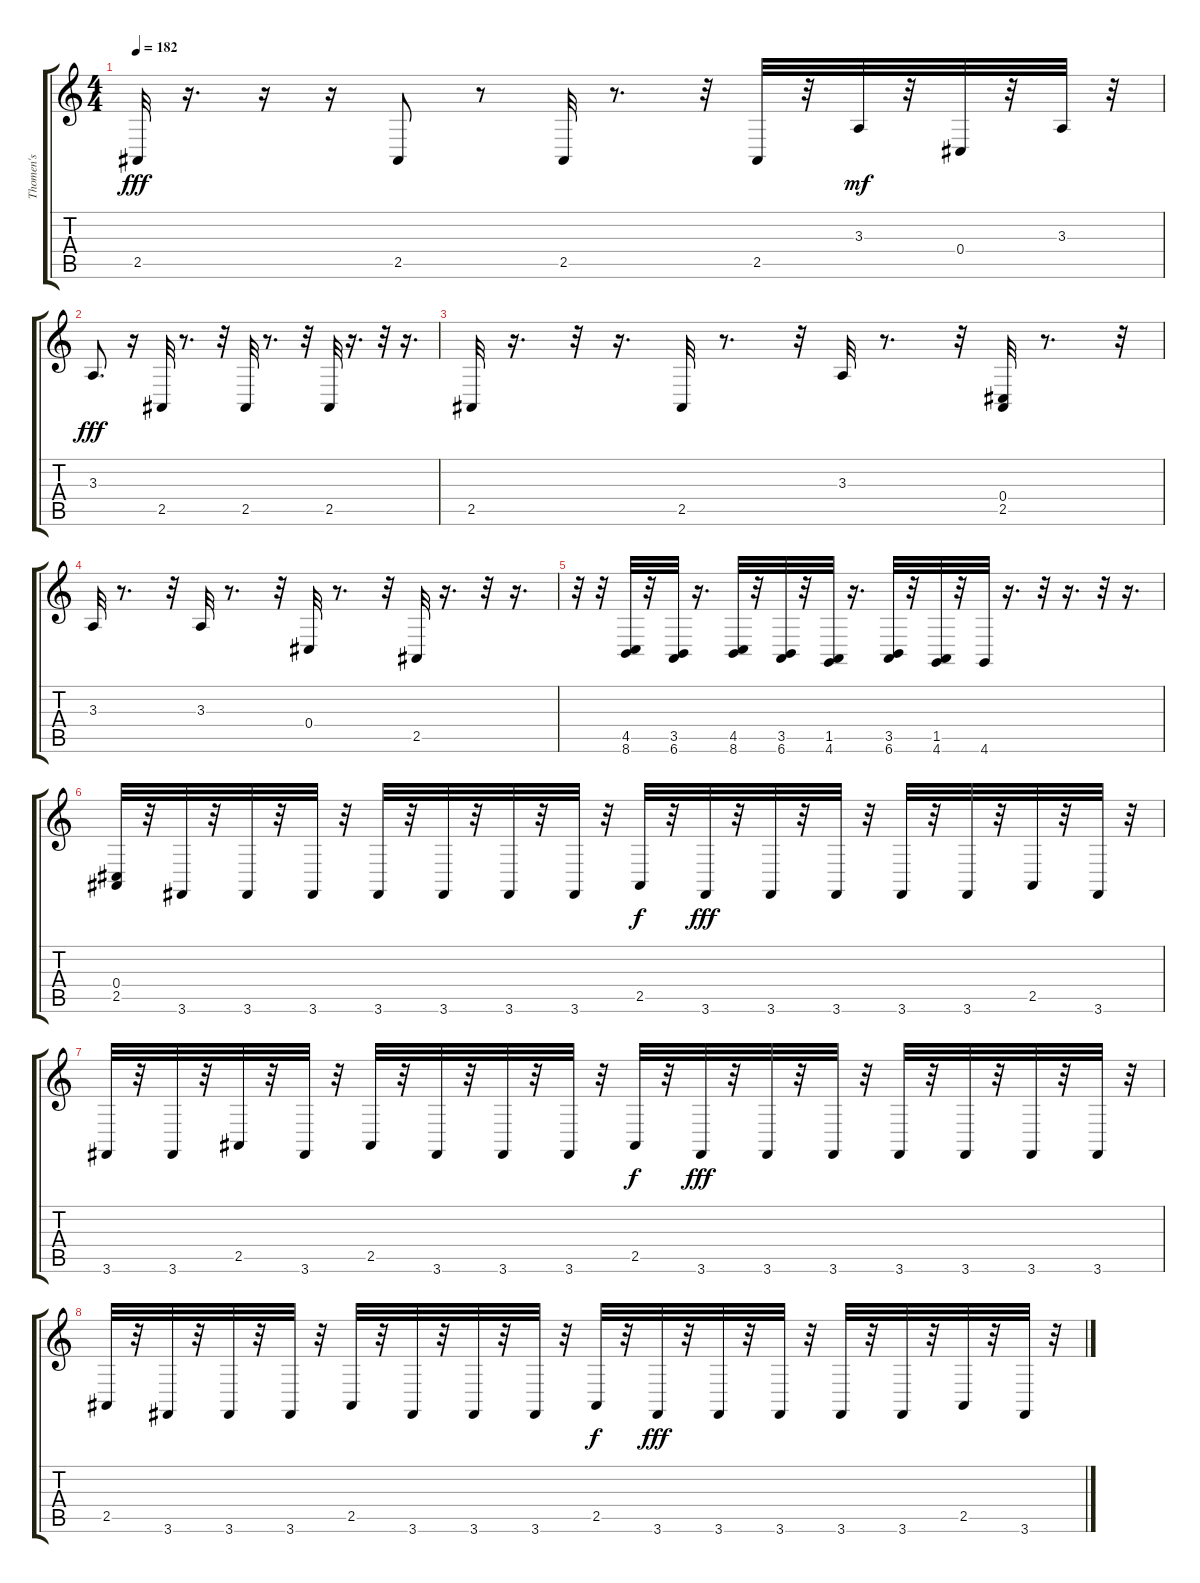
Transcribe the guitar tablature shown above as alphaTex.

\track ("Thomen's " "Thomen's ") {instrument acousticgrandpiano}
\staff {score tabs}
\tuning (Eb4 Bb3 Gb3 Db3 Ab2 Eb2) {hide}
\ts (4 4)
\tempo 182
\clef g2
\ks c
2.5.32{dy fff} r.16{d} r.16 r.16 2.5.8 r.8 2.5.32 r.8{d} r.32 2.5.32 r.32 3.3.32{dy mf} r.32 0.4.32 r.32 3.3.32 r.32 |
3.3.8{d dy fff} r.16 2.5.32 r.8{d} r.32 2.5.32 r.8{d} r.32 2.5.32 r.16{d} r.32 r.16{d} |
2.5.32 r.16{d} r.32 r.16{d} 2.5.32 r.8{d} r.32 3.3.32 r.8{d} r.32 (0.4 2.5).32 r.8{d} r.32 |
3.3.32 r.8{d} r.32 3.3.32 r.8{d} r.32 0.4.32 r.8{d} r.32 2.5.32 r.16{d} r.32 r.16{d} |
r.32 r.32 (4.5 8.6).32 r.32 (3.5 6.6).32 r.16{d} (4.5 8.6).32 r.32 (3.5 6.6).32 r.32 (1.5 4.6).32 r.16{d} (3.5 6.6).32 r.32 (1.5 4.6).32 r.32 4.6.32 r.16{d} r.32 r.16{d} r.32 r.16{d} |
(0.4 2.5).32 r.32 3.6.32 r.32 3.6.32 r.32 3.6.32 r.32 3.6.32 r.32 3.6.32 r.32 3.6.32 r.32 3.6.32 r.32 2.5.32{dy f} r.32 3.6.32{dy fff} r.32 3.6.32 r.32 3.6.32 r.32 3.6.32 r.32 3.6.32 r.32 2.5.32 r.32 3.6.32 r.32 |
3.6.32 r.32 3.6.32 r.32 2.5.32 r.32 3.6.32 r.32 2.5.32 r.32 3.6.32 r.32 3.6.32 r.32 3.6.32 r.32 2.5.32{dy f} r.32 3.6.32{dy fff} r.32 3.6.32 r.32 3.6.32 r.32 3.6.32 r.32 3.6.32 r.32 3.6.32 r.32 3.6.32 r.32 |
2.5.32 r.32 3.6.32 r.32 3.6.32 r.32 3.6.32 r.32 2.5.32 r.32 3.6.32 r.32 3.6.32 r.32 3.6.32 r.32 2.5.32{dy f} r.32 3.6.32{dy fff} r.32 3.6.32 r.32 3.6.32 r.32 3.6.32 r.32 3.6.32 r.32 2.5.32 r.32 3.6.32 r.32
